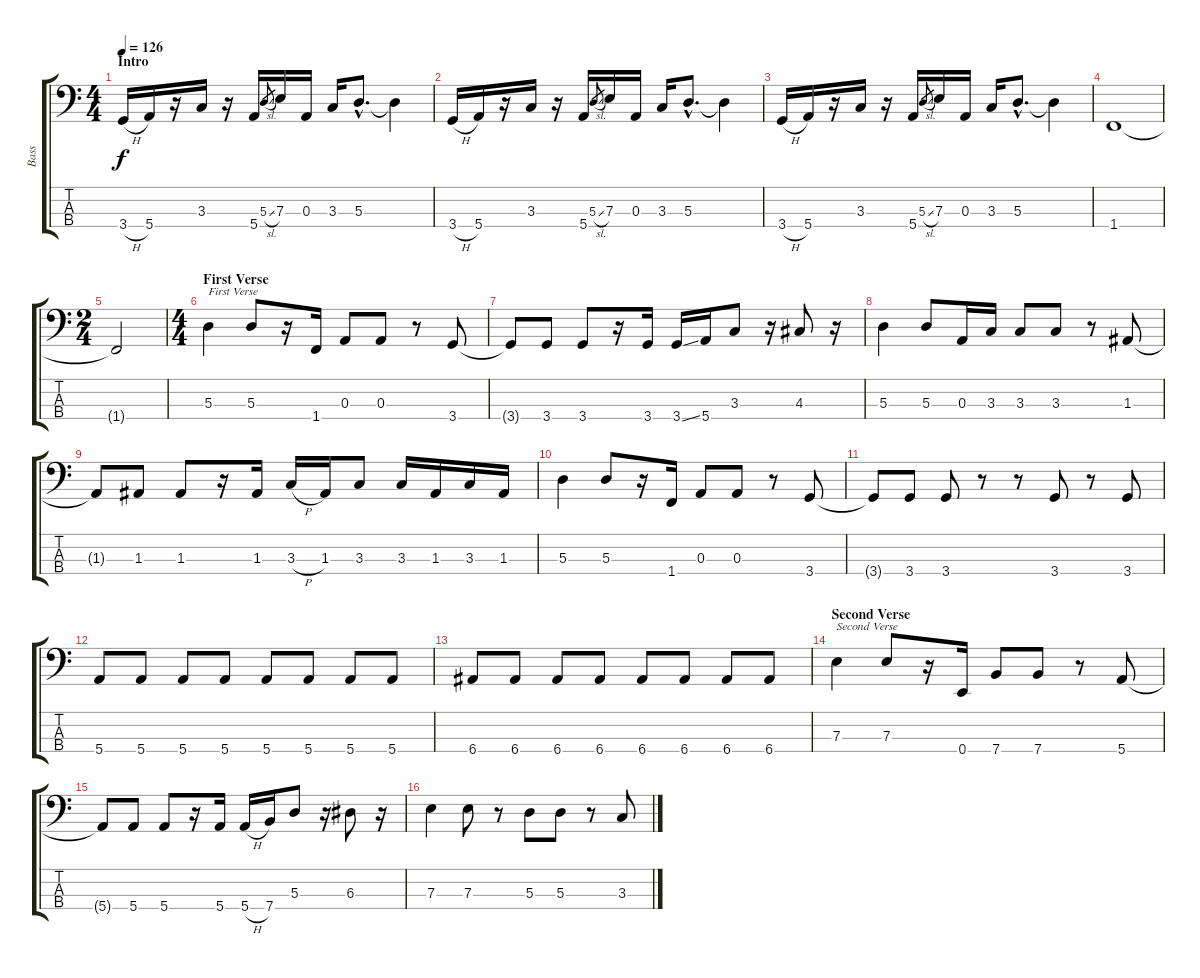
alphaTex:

\track ("Bass" "Bass") {instrument electricbassfinger}
\staff {score tabs}
\tuning (G2 D2 A1 E1) {hide}
\ts (4 4)
\section ("" "Intro")
\tempo 126
\clef f4
\ks c
3.4{h}.16{dy f instrument electricbassfinger} 5.4.16 r.16 3.3.16 r.16 5.4.16 5.3{sl}.8{gr} 7.3.16 0.3.16 3.3.16 5.3{hac}.8{d} 5.3{t}.4 |
3.4{h}.16 5.4.16 r.16 3.3.16 r.16 5.4.16 5.3{sl}.8{gr} 7.3.16 0.3.16 3.3.16 5.3{hac}.8{d} 5.3{t}.4 |
3.4{h}.16 5.4.16 r.16 3.3.16 r.16 5.4.16 5.3{sl}.8{gr} 7.3.16 0.3.16 3.3.16 5.3{hac}.8{d} 5.3{t}.4 |
1.4.1 |
\ts (2 4)
1.4{t}.2 |
\ts (4 4)
\section ("" "First Verse")
5.3.4{txt "First Verse"} 5.3.8 r.16 1.4.16 0.3.8 0.3.8 r.8 3.4.8 |
3.4{t}.8 3.4.8 3.4.8 r.16 3.4.16 3.4{ss}.16 5.4.16 3.3.8 r.16 4.3.8 r.16 |
5.3.4 5.3.8 0.3.16 3.3.16 3.3.8 3.3.8 r.8 1.3.8 |
1.3{t}.8 1.3.8 1.3.8 r.16 1.3.16 3.3{h}.16 1.3.16 3.3.8 3.3.16 1.3.16 3.3.16 1.3.16 |
5.3.4 5.3.8 r.16 1.4.16 0.3.8 0.3.8 r.8 3.4.8 |
3.4{t}.8 3.4.8 3.4.8 r.8 r.8 3.4.8 r.8 3.4.8 |
5.4.8 5.4.8 5.4.8 5.4.8 5.4.8 5.4.8 5.4.8 5.4.8 |
6.4.8 6.4.8 6.4.8 6.4.8 6.4.8 6.4.8 6.4.8 6.4.8 |
\section ("" "Second Verse")
7.3.4{txt "Second Verse"} 7.3.8 r.16 0.4.16 7.4.8 7.4.8 r.8 5.4.8 |
5.4{t}.8 5.4.8 5.4.8 r.16 5.4.16 5.4{h}.16 7.4.16 5.3.8 r.16 6.3.8 r.16 |
7.3.4 7.3.8 r.8 5.3.8 5.3.8 r.8 3.3.8
